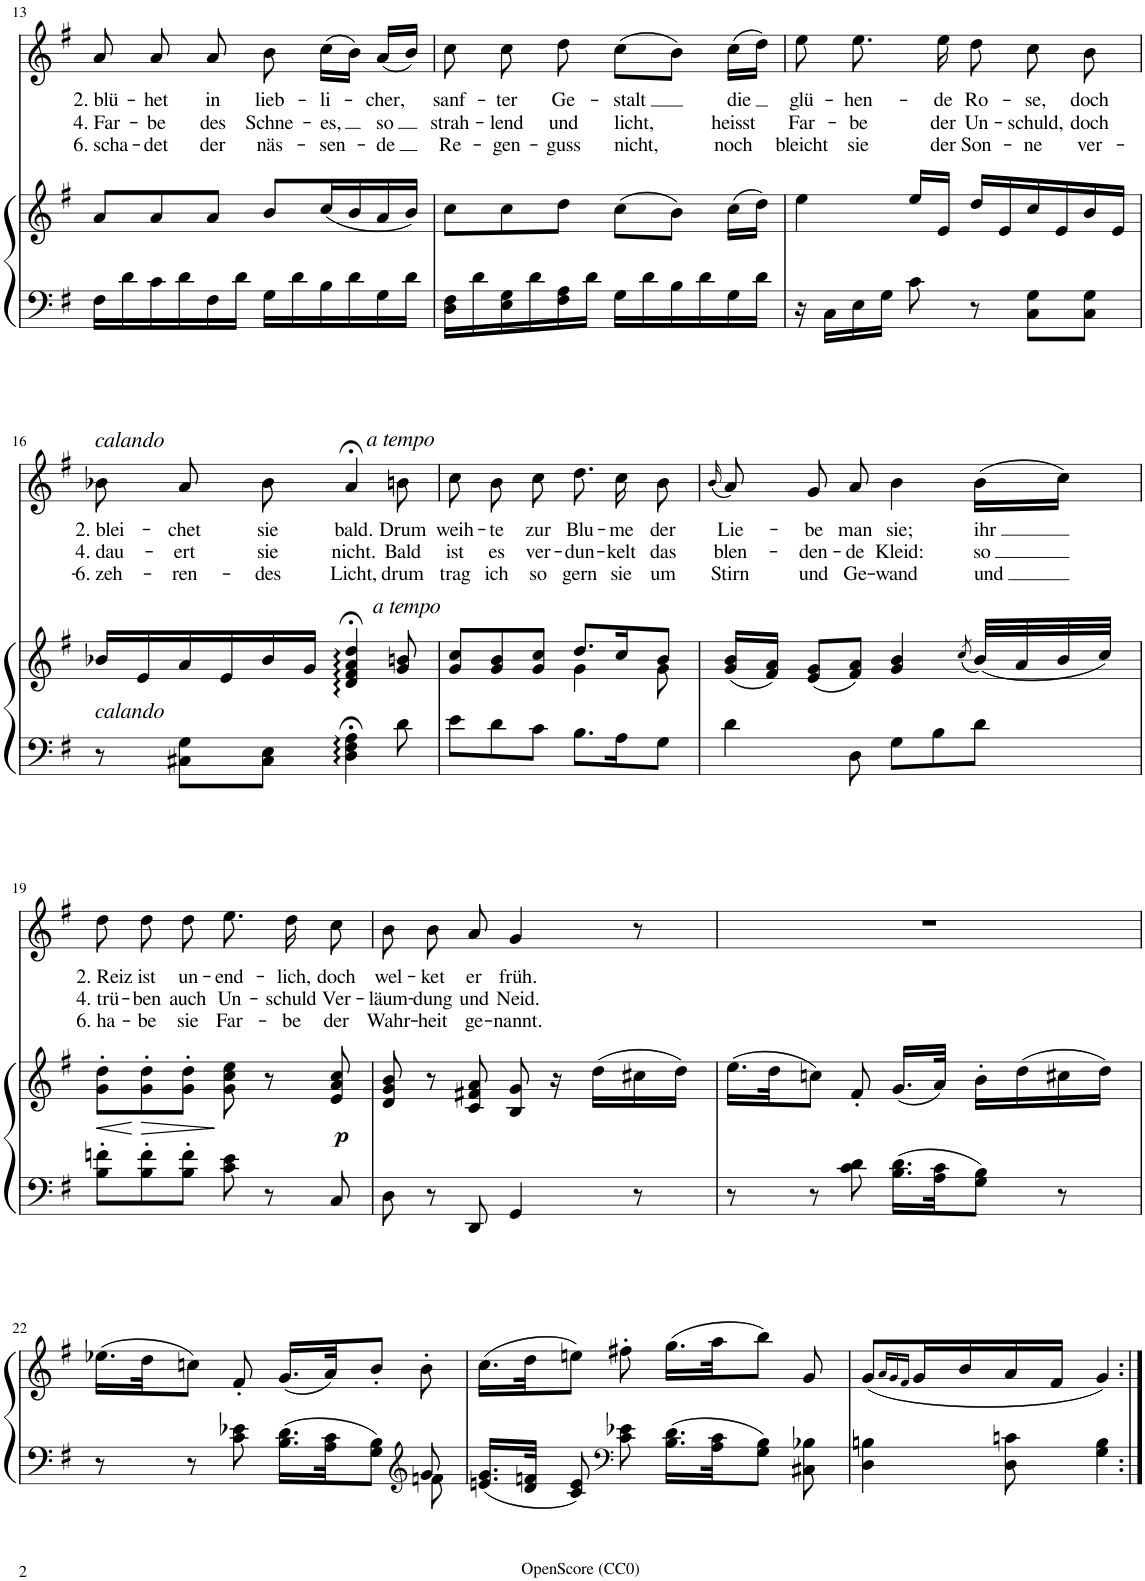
**kern	**kern	**dynam	**kern	**text	**text	**text
*part2	*part2	*part2	*part1	*part1	*part1	*part1
*staff3	*staff2	*staff2/3	*staff1	*staff1	*staff1	*staff1
*I"Piano	*	*	*I"Voice	*	*	*
*I'Pno	*	*	*	*	*	*
!!LO:PB:g=z
*clefF4	*clefG2	*	*clefG2	*	*	*
*k[f#]	*k[f#]	*	*k[f#]	*	*	*
*M6/8	*M6/8	*	*M6/8	*	*	*
=13	=13	=13	=13	=13	=13	=13
!	!	!	!	!LO:LY:b	!LO:LY:b	!LO:LY:b
16F#\LL	8a/L	.	8a/	2. blü-	4. Far-	6. scha-
16d\	.	.	.	.	.	.
!	!	!	!	!LO:LY:b	!LO:LY:b	!LO:LY:b
16c\	8a/	.	8a/	-het	-be	-det
16d\	.	.	.	.	.	.
!	!	!	!	!LO:LY:b	!LO:LY:b	!LO:LY:b
16F#\	8a/J	.	8a/	in	des	der
16d\JJ	.	.	.	.	.	.
!	!	!	!	!LO:LY:b	!LO:LY:b	!LO:LY:b
16G\LL	8b/L	.	8b\	lieb-	Schne-	näs-
16d\	.	.	.	.	.	.
!	!	!	!	!LO:LY:b	!LO:LY:b	!LO:LY:b
16B\	(16cc/L	.	(16cc\LL	-li-	-es,	-sen-
16d\	16b/	.	16b\JJ)	.	.	.
!	!	!	!	!LO:LY:b	!LO:LY:b	!LO:LY:b
16G\	16a/	.	(16a/LL	-cher,	so	-de
16d\JJ	16b/JJ)	.	16b/JJ)	.	.	.
=14	=14	=14	=14	=14	=14	=14
!	!	!	!	!LO:LY:b	!LO:LY:b	!LO:LY:b
16D\ 16F#\LL	8cc\L	.	8cc\	sanf-	strah-	Re-
16d\	.	.	.	.	.	.
!	!	!	!	!LO:LY:b	!LO:LY:b	!LO:LY:b
16E\ 16G\	8cc\	.	8cc\	-ter	-lend	-gen-
16d\	.	.	.	.	.	.
!	!	!	!	!LO:LY:b	!LO:LY:b	!LO:LY:b
16F#\ 16A\	8dd\J	.	8dd\	Ge-	und	-guss
16d\JJ	.	.	.	.	.	.
!	!	!	!	!LO:LY:b	!LO:LY:b	!LO:LY:b
16G\LL	(8cc\L	.	(8cc\L	-stalt	licht,	nicht,
16d\	.	.	.	.	.	.
16B\	8b\J)	.	8b\J)	.	.	.
16d\	.	.	.	.	.	.
!	!	!	!	!LO:LY:b	!LO:LY:b	!LO:LY:b
16G\	(16cc\LL	.	(16cc\LL	die	heisst	noch
16d\JJ	16dd\JJ)	.	16dd\JJ)	.	.	.
=15	=15	=15	=15	=15	=15	=15
!	!	!	!	!LO:LY:b	!LO:LY:b	!LO:LY:b
16r	4ee\	.	8ee\	glü-	Far-	bleicht
16C\LL	.	.	.	.	.	.
!	!	!	!	!LO:LY:b	!LO:LY:b	!LO:LY:b
16E\	.	.	8.ee\	-hen-	-be	sie
16G\JJ	.	.	.	.	.	.
8c\	16ee/LL	.	.	.	.	.
!	!	!	!	!LO:LY:b	!LO:LY:b	!LO:LY:b
.	16e/JJ	.	16ee\	-de	der	der
!	!	!	!	!LO:LY:b	!LO:LY:b	!LO:LY:b
8r	16dd/LL	.	8dd\	Ro-	Un-	Son-
.	16e/	.	.	.	.	.
!	!	!	!	!LO:LY:b	!LO:LY:b	!LO:LY:b
8C\ 8G\L	16cc/	.	8cc\	-se,	-schuld,	-ne
.	16e/	.	.	.	.	.
!	!	!	!	!LO:LY:b	!LO:LY:b	!LO:LY:b
8C\ 8G\J	16b/	.	8b\	doch	doch	ver-
.	16e/JJ	.	.	.	.	.
!!LO:LB:g=z
=16	=16	=16	=16	=16	=16	=16
!	!	!	!LO:TX:a:i:t=calando	!	!	!
!	!LO:TX:b:i:t=calando	!	!	!	!	!
!	!	!	!	!LO:LY:b	!LO:LY:b	!LO:LY:b
8r	16b-X/LL	.	8b-X\	2. blei-	4. dau-	-6. zeh-
.	16e/	.	.	.	.	.
!	!	!	!	!LO:LY:b	!LO:LY:b	!LO:LY:b
8C#X\ 8G\L	16a/	.	8a/	-chet	-ert	-ren-
.	16e/	.	.	.	.	.
!	!	!	!	!LO:LY:b	!LO:LY:b	!LO:LY:b
8C#\ 8E\J	16b-/	.	8b-\	sie	sie	-des
.	16g/JJ	.	.	.	.	.
!	!	!	!	!LO:LY:b	!LO:LY:b	!LO:LY:b
4D\:;< 4F#\:;< 4A\:;<	4d/:;< 4f#/:;< 4a/:;< 4dd/:;<	.	4a;</	bald.	nicht.	Licht,
!	!	!	!LO:TX:a:i:t=a tempo	!	!	!
!	!LO:TX:a:i:t=a tempo	!	!	!	!	!
!	!	!	!	!LO:LY:b	!LO:LY:b	!LO:LY:b
8d\	8g/ 8bn/	.	8bn\	Drum	Bald	drum
=17	=17	=17	=17	=17	=17	=17
*	*^	*	*	*	*	*
!	!	!	!	!	!LO:LY:b	!LO:LY:b	!LO:LY:b
8e\L	8g/ 8cc/L	4.ryy	.	8cc\	weih-	ist	trag
!	!	!	!	!	!LO:LY:b	!LO:LY:b	!LO:LY:b
8d\	8g/ 8b/	.	.	8b\	-te	es	ich
!	!	!	!	!	!LO:LY:b	!LO:LY:b	!LO:LY:b
8c\J	8g/ 8cc/J	.	.	8cc\	zur	ver-	so
!	!	!	!	!	!LO:LY:b	!LO:LY:b	!LO:LY:b
8.B\L	8.dd/L	4g\	.	8.dd\	Blu-	-dun-	gern
!	!	!	!	!	!LO:LY:b	!LO:LY:b	!LO:LY:b
16A\K	16cc/K	.	.	16cc\	-me	-kelt	sie
!	!	!	!	!	!LO:LY:b	!LO:LY:b	!LO:LY:b
8G\J	8b/J	8g\	.	8b\	der	das	um
*	*v	*v	*	*	*	*	*
=18	=18	=18	=18	=18	=18	=18
.	.	.	(16qb/	.	.	.
!	!	!	!	!LO:LY:b	!LO:LY:b	!LO:LY:b
4d\	(16g/ 16b/LL	.	8a/)	Lie-	blen-	Stirn
.	16f#/ 16a/JJ)	.	.	.	.	.
!	!	!	!	!LO:LY:b	!LO:LY:b	!LO:LY:b
.	(8e/ 8g/L	.	8g/	-be	-den-	und
!	!	!	!	!LO:LY:b	!LO:LY:b	!LO:LY:b
8D\	8f#/ 8a/J)	.	8a/	man	-de	Ge-
!	!	!	!	!LO:LY:b	!LO:LY:b	!LO:LY:b
8G\L	4g/ 4b/	.	4b\	sie;	Kleid:	-wand
8B\	.	.	.	.	.	.
.	(8qcc/	.	.	.	.	.
!	!	!	!	!LO:LY:b	!LO:LY:b	!LO:LY:b
8d\J	(32b/LLL)	.	(16b\LL	ihr	so	und
.	32a/	.	.	.	.	.
.	32b/	.	16cc\JJ)	.	.	.
.	32cc/JJJ)	.	.	.	.	.
!!LO:LB:g=z
=19	=19	=19	=19	=19	=19	=19
!	!	!LO:HP:b	!	!LO:LY:b	!LO:LY:b	!LO:LY:b
8B\' 8fn\'L	8g\' 8dd\'L	<	8dd\	2. Reiz	4. trü-	6. ha-
!	!	!LO:HP:n=1:b	!	!LO:LY:b	!LO:LY:b	!LO:LY:b
8B\' 8f\'	8g\' 8dd\'	[ >	8dd\	ist	-ben	-be
!	!	!	!	!LO:LY:b	!LO:LY:b	!LO:LY:b
8B\' 8f\'J	8g\' 8dd\'J	.	8dd\	un-	auch	sie
!	!	!	!	!LO:LY:b	!LO:LY:b	!LO:LY:b
8c\ 8e\	8g\ 8cc\ 8ee\	]	8.ee\	-end-	Un-	Far-
8r	8r	.	.	.	.	.
!	!	!	!	!LO:LY:b	!LO:LY:b	!LO:LY:b
.	.	.	16dd\	-lich,	-schuld	-be
!	!	!LO:DY:b	!	!LO:LY:b	!LO:LY:b	!LO:LY:b
8C/	8e/ 8a/ 8cc/	p	8cc\	doch	Ver-	der
=20	=20	=20	=20	=20	=20	=20
!	!	!	!	!LO:LY:b	!LO:LY:b	!LO:LY:b
8D\	8d/ 8g/ 8b/	.	8b\	wel-	-läum-	Wahr-
!	!	!	!	!LO:LY:b	!LO:LY:b	!LO:LY:b
8r	8r	.	8b\	-ket	-dung	-heit
!	!	!	!	!LO:LY:b	!LO:LY:b	!LO:LY:b
8DD/	8c/ 8f#X/ 8a/	.	8a/	er	und	ge-
!	!	!	!	!LO:LY:b	!LO:LY:b	!LO:LY:b
4GG/	8B/ 8g/	.	4g/	früh.	Neid.	-nannt.
.	16r	.	.	.	.	.
.	(16dd\LL	.	.	.	.	.
8r	16cc#X\	.	8r	.	.	.
.	16dd\JJ)	.	.	.	.	.
=21	=21	=21	=21	=21	=21	=21
8r	(16.ee\LL	.	2.r	.	.	.
.	32dd\JK	.	.	.	.	.
8r	8ccn\J)	.	.	.	.	.
8c\ 8d\	8f#'/	.	.	.	.	.
16.B\ 16.d\LL	(16.g/LL	.	.	.	.	.
32A\ 32c\JK	32a/JJk)	.	.	.	.	.
8G\ 8B\J	16b'\LL	.	.	.	.	.
.	(16dd\	.	.	.	.	.
8r	16cc#X\	.	.	.	.	.
.	16dd\JJ)	.	.	.	.	.
!!LO:LB:g=z
=22	=22	=22	=22	=22	=22	=22
*^	*	*	*	*	*	*
8r	8ryy	(16.ee-X\LL	.	2.r	.	.	.
.	.	32dd\JK	.	.	.	.	.
*v	*v	*	*	*	*	*	*
8r	8ccn\J)	.	.	.	.	.
8c\ 8e-X\	8f#'/	.	.	.	.	.
16.B\ 16.d\LL	(16.g/LL	.	.	.	.	.
32A\ 32c\JK	32a/JK)	.	.	.	.	.
8G\ 8B\J	8b'/J	.	.	.	.	.
*clefG2	*	*	*	*	*	*
*^	*	*	*	*	*	*
8g/	8fn\	8b'\	.	.	.	.	.
*v	*v	*	*	*	*	*	*
=23	=23	=23	=23	=23	=23	=23
16.en/ 16.g/LL	(16.cc\LL	.	2.r	.	.	.
32d/ 32fn/JJk	32dd\JK	.	.	.	.	.
8c/ 8e/	8een\J)	.	.	.	.	.
*clefF4	*	*	*	*	*	*
8c\ 8e-X\	8ff#X'\	.	.	.	.	.
16.B\ 16.d\LL	(16.gg\LL	.	.	.	.	.
32A\ 32c\JK	32aa\JK	.	.	.	.	.
8G\ 8B\J	8bb\J)	.	.	.	.	.
8C#X\ 8B-X\	8g/	.	.	.	.	.
=24	=24	=24	=24	=24	=24	=24
4D\ 4Bn\	(8g/L	.	2r	.	.	.
.	16qa/LL	.	.	.	.	.
.	16qg/	.	.	.	.	.
.	16qf#/JJ	.	.	.	.	.
.	16g/L	.	.	.	.	.
.	16b/	.	.	.	.	.
8D\ 8cn\	16a/	.	.	.	.	.
.	16f#/JJ	.	.	.	.	.
4G\ 4B\	4g/)	.	.	.	.	.
.	.	.	8r	.	.	.
=:|!	=:|!	=:|!	=:|!	=:|!	=:|!	=:|!
*-	*-	*-	*-	*-	*-	*-
